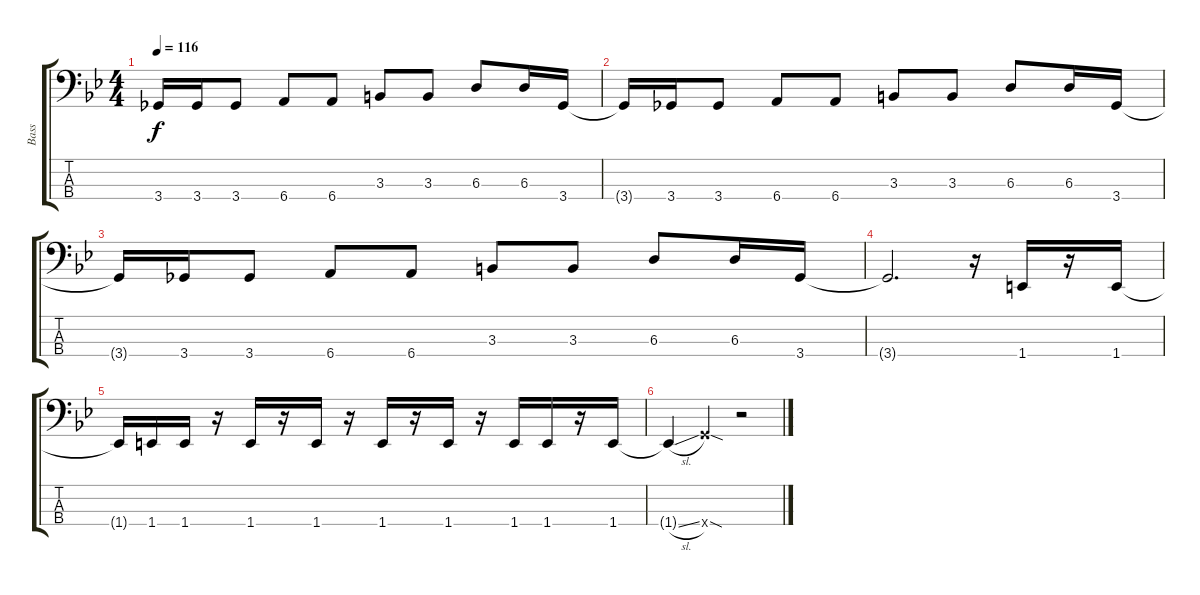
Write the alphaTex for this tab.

\track ("Bass" "Bass") {instrument electricbasspick}
\staff {score tabs}
\tuning (Gb2 Db2 Ab1 Eb1) {hide}
\ts (4 4)
\tempo 116
\clef f4
\ks bb
3.4{t}.16{dy f} 3.4.16 3.4.8 6.4.8 6.4.8 3.3.8 3.3.8 6.3.8 6.3.16 3.4.16 |
3.4{t}.16 3.4.16 3.4.8 6.4.8 6.4.8 3.3.8 3.3.8 6.3.8 6.3.16 3.4.16 |
3.4{t}.16 3.4.16 3.4.8 6.4.8 6.4.8 3.3.8 3.3.8 6.3.8 6.3.16 3.4.16 |
3.4{t}.2{d} r.16 1.4.16 r.16 1.4.16 |
1.4{t}.16 1.4.16 1.4.16 r.16 1.4.16 r.16 1.4.16 r.16 1.4.16 r.16 1.4.16 r.16 1.4.16 1.4.16 r.16 1.4.16 |
1.4{sl t}.4 4.4{sod x}.4 r.2
